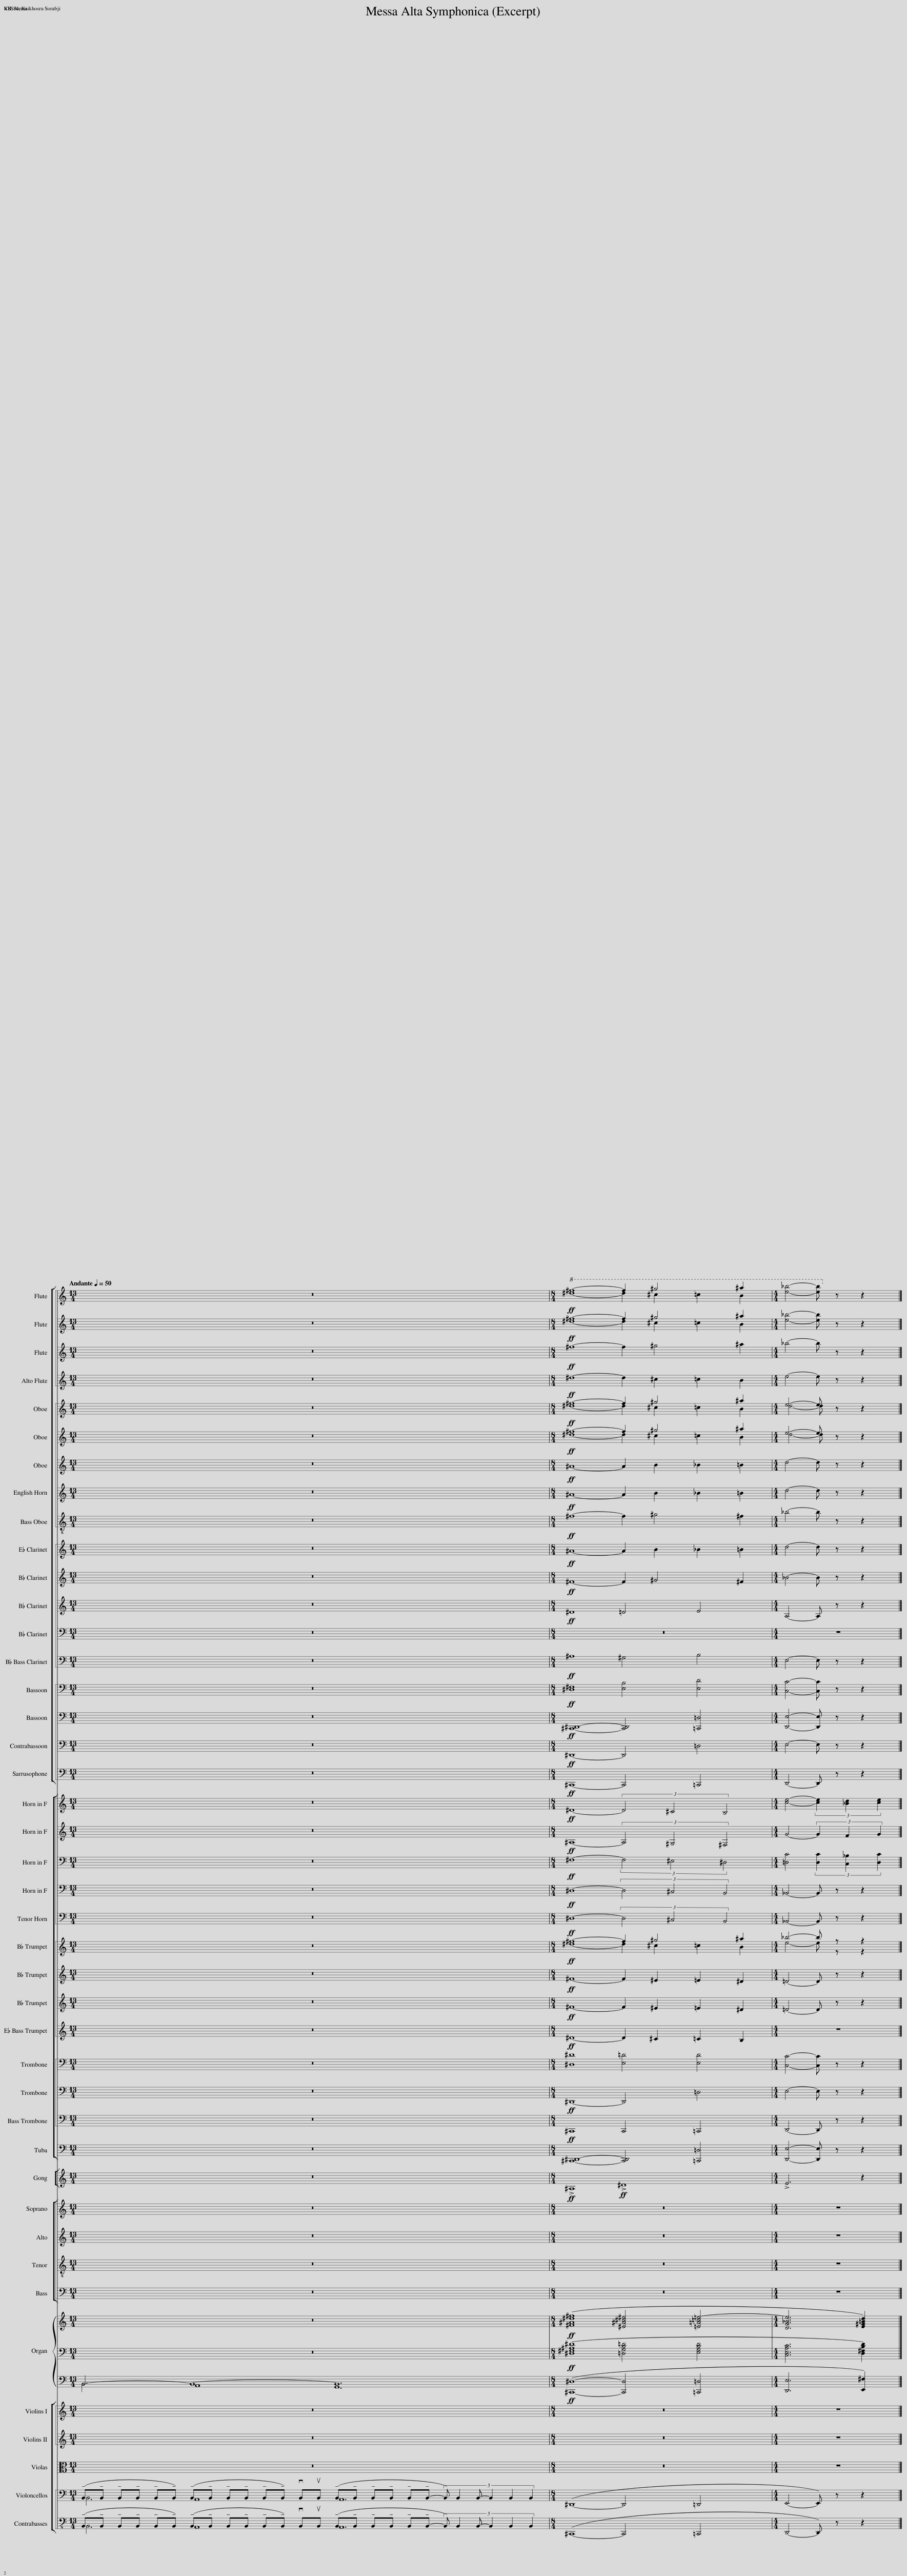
X:1
%%score [ [ ( 1 2 ) ( 3 4 ) 5 6 ] [ ( 7 8 ) ( 9 10 ) 11 12 13 ] [ 14 15 16 17 ] [ 18 19 20 21 ] ] [ [ 22 23 24 25 26 ] [ ( 27 28 ) 29 30 31 ] [ 32 33 34 ] 35 ] 36 [ [ ] ] { 37 | 38 | ( 39 40 ) } [ [ ] [ ( 41 42 ) ( 43 44 ) ] ]
L:1/8
Q:1/4=50
M:13/4
I:linebreak $
K:C
V:1 treble
V:2 treble
V:3 treble
V:4 treble
V:5 treble
V:6 treble transpose=-5
V:7 treble
V:8 treble
V:9 treble
V:10 treble
V:11 treble
V:12 treble transpose=-7
V:13 treble-8
V:14 treble transpose=3
V:15 treble transpose=-2
V:16 treble transpose=-2
V:17 bass transpose=-2
V:18 bass
V:19 bass
V:20 bass transpose=-12
V:21 bass transpose=-2
V:22 treble transpose=-7
V:23 treble transpose=-7
V:24 bass transpose=-7
V:25 bass transpose=-7
V:26 bass transpose=-7
V:27 treble transpose=-2
V:28 treble transpose="-2 "
V:29 treble transpose=-2
V:30 treble transpose=-2
V:31 treble transpose=-9
V:32 bass
V:33 bass
V:34 bass
V:35 bass
V:36 treble
V:37 treble
V:38 bass
V:39 bass
V:40 bass
V:41 bass
V:42 bass
V:43 bass transpose=-12
V:44 bass transpose="-12 "
V:1
 z26 |[M:8/4]!ff!!8va(! ^f'8- f'2 ^g'4 ^a'2 |[M:4/4] [e'_b']4- [e'b']!8va)! z z2 |] %3
V:2
 x26 |[M:8/4]!8va(! ^d'8- d'2 ^c'2 =c'2 b2 |[M:4/4] x5!8va)! x3 |] %3
V:3
 z26 |[M:8/4]!ff! ^f8- f2 ^g4 ^a2 |[M:4/4] [e_b]4- [eb] z z2 |] %3
V:4
 x26 |[M:8/4] ^d8- d2 ^c2 =c2 B2 |[M:4/4] x8 |] %3
V:5
 z26 |[M:8/4]!ff! ^f8- f2 ^g4 ^a2 |[M:4/4] _b4- b z z2 |] %3
V:6
 z26 |[M:8/4]!ff! ^g8- g2 ^f2 =f2 e2 |[M:4/4] a4- a z z2 |] %3
V:7
 z26 |[M:8/4]!ff! ^f8- f2 ^g4 ^a2 |[M:4/4] e4- e z z2 |] %3
V:8
 x26 |[M:8/4] ^d8- d2 ^c2 =c2 B2 |[M:4/4] d4- d x3 |] %3
V:9
 z26 |[M:8/4]!ff! ^f8- f2 ^g4 ^a2 |[M:4/4] e4- e z z2 |] %3
V:10
 x26 |[M:8/4] ^d8- d2 ^c2 =c2 B2 |[M:4/4] d4- d x3 |] %3
V:11
 z26 |[M:8/4]!ff! ^A8- A2 B2 _B2 =B2 |[M:4/4] d4- d z z2 |] %3
V:12
 z26 |[M:8/4]!ff! ^e8- e2 ^f2 =f2 ^f2 |[M:4/4] a4- a z z2 |] %3
V:13
 z26 |[M:8/4]!ff! ^f8- f2 ^g4 ^f2 |[M:4/4] _b4- b z z2 |] %3
V:14
 z26 |[M:8/4]!ff! ^^F8- F2 ^G2 =G2 ^G2 |[M:4/4] B4- B z z2 |] %3
V:15
 z26 |[M:8/4]!ff! ^G8- G2 ^A4 ^G2 |[M:4/4] c4- c z z2 |] %3
V:16
 z26 |[M:8/4]!ff! ^E8 =E4 ^F4 |[M:4/4] B,4- B, z z2 |] %3
V:17
 z26 |[M:8/4]!ff! ^B,8 ^A,4 ^C4 |[M:4/4] ^F,4- F, z z2 |] %3
V:18
 z26 |[M:8/4]!ff! [^D,^F,]8 [E,B,]4 [E,D]4 |[M:4/4] [C,C]4- [C,C] z z2 |] %3
V:19
 z26 |[M:8/4]!ff! [^C,,^D,,]8- [C,,D,,]4 [=C,,=D,]4 |[M:4/4] [D,,E,]4- [D,,E,] z z2 |] %3
V:20
 z26 |[M:8/4]!ff! ^D,8- D,4 =D4 |[M:4/4] E4- E z z2 |] %3
V:21
 z26 |[M:8/4]!ff! ^D,,8- D,,4 =D,,4 |[M:4/4] E,,4- E,, z z2 |] %3
V:22
 z26 |[M:8/4]!ff! ^A8- (3A4 ^G4 ^F4 |[M:4/4] [gb]4- (3[gb]2 [fa]2 [gb]2 |] %3
V:23
 z26 |[M:8/4]!ff! ^E8- (3E4 ^D4 ^C4 |[M:4/4] d4- (3d2 c2 d2 |] %3
V:24
 z26 |[M:8/4]!ff! ^C8- (3C4 ^B,4 ^A,4 |[M:4/4] [=A,G]4 (3[A,G]2 [G,F]2 [A,G]2 |] %3
V:25
 z26 |[M:8/4]!ff! ^A,8- (3A,4 ^G,4 ^F,4 |[M:4/4] F,4- F, z z2 |] %3
V:26
 z26 |[M:8/4]!ff! ^A,8- (3A,4 ^G,4 ^F,4 |[M:4/4] F,4- F, z z2 |] %3
V:27
 z26 |[M:8/4]!ff! ^g8- g2 ^a4 ^b2 |[M:4/4] c'4- c' z z2 |] %3
V:28
 x26 |[M:8/4] ^e8- e2 ^d2 =d2 ^c2 |[M:4/4] ^f4- f z z2 |] %3
V:29
 z26 |[M:8/4]!ff! ^G8- G2 ^^F2 ^F2 ^E2 |[M:4/4] =E4- E z z2 |] %3
V:30
 z26 |[M:8/4]!ff! ^G8- G2 ^^F2 ^F2 ^E2 |[M:4/4] =E4- E z z2 |] %3
V:31
 z26 |[M:8/4]!ff! ^B8- B2 ^A2 =A2 ^G2 |[M:4/4] z8 |] %3
V:32
 z26 |[M:8/4] [^D,^D]8 [E,=D]4 [E,D]4 |[M:4/4] [C,C]4- [C,C] z z2 |] %3
V:33
 z26 |[M:8/4]!ff! ^D,,8- D,,4 =D,4 |[M:4/4] E,4- E, z z2 |] %3
V:34
 z26 |[M:8/4]!ff! ^C,,8 C,,4 =C,,4 |[M:4/4] D,,4- D,, z z2 |] %3
V:35
 z26 |[M:8/4] [^C,,^D,,]8- [C,,D,,]4 [=C,,=D,]4 |[M:4/4] [D,,E,]4- [D,,E,] z z2 |] %3
V:36
 z26 |[M:8/4]!ff! !>!^A,8!ff! !>!^D8 |[M:4/4] !>!E6 z2 |] %3
V:37
 z26 |[M:8/4]!ff! ([^F^A^d^f]8 [^E^A^c^e]4 [=E=A=c=e-]4 |[M:4/4] [DG_Be]6 [E^G=Bd]2) |] %3
V:38
 z26 |[M:8/4]!ff! ([^D,^F,^A,^D]8 [=D,G,B,=D]4 [E,G,B,D]4 |[M:4/4] [C,E,A,C]6 [D,^F,B,D]2) |] %3
V:39
!mf! B,,6- B,,8- B,,12 |[M:8/4]!ff! ([^C,,^D,]8- [C,,D,]4 [=C,,=D,]4 |[M:4/4] [D,,E,]6 [E,,^F,]2) |] %3
V:40
 B,,6 A,,8 G,,12 |[M:8/4] x16 |[M:4/4] x8 |] %3
V:41
!mf! (!tenuto!B,,!tenuto!B,, !tenuto!B,,!tenuto!B,, !tenuto!B,,!tenuto!B,,) (!tenuto!B,,!tenuto!B,, !tenuto!B,,!tenuto!B,, !tenuto!B,,!tenuto!B,,) vB,,uB,, (!tenuto!B,,!tenuto!B,, !tenuto!B,,!tenuto!B,, !tenuto!B,,!tenuto!B,,- (5:3:6B,,) B,,2 B,,- B,,2 B,,2 B,,2 |[M:8/4] (^D,,8- D,,4 =D,,4 |[M:4/4] E,,4- E,,) z z2 |] %3
V:42
 B,,6 A,,8 A,,12 |[M:8/4] x16 |[M:4/4] x8 |] %3
V:43
!mf! (!tenuto!B,,!tenuto!B,, !tenuto!B,,!tenuto!B,, !tenuto!B,,!tenuto!B,,) (!tenuto!B,,!tenuto!B,, !tenuto!B,,!tenuto!B,, !tenuto!B,,!tenuto!B,,) vB,,uB,, (!tenuto!B,,!tenuto!B,, !tenuto!B,,!tenuto!B,, !tenuto!B,,!tenuto!B,,- (5:3:6B,,) B,,2 B,,- B,,2 B,,2 B,,2 |[M:8/4] (^C,,8- C,,4 =C,,4 |[M:4/4] D,,4- D,,) z z2 |] %3
V:44
 B,,6 A,,8 A,,12 |[M:8/4] x16 |[M:4/4] x8 |] %3
